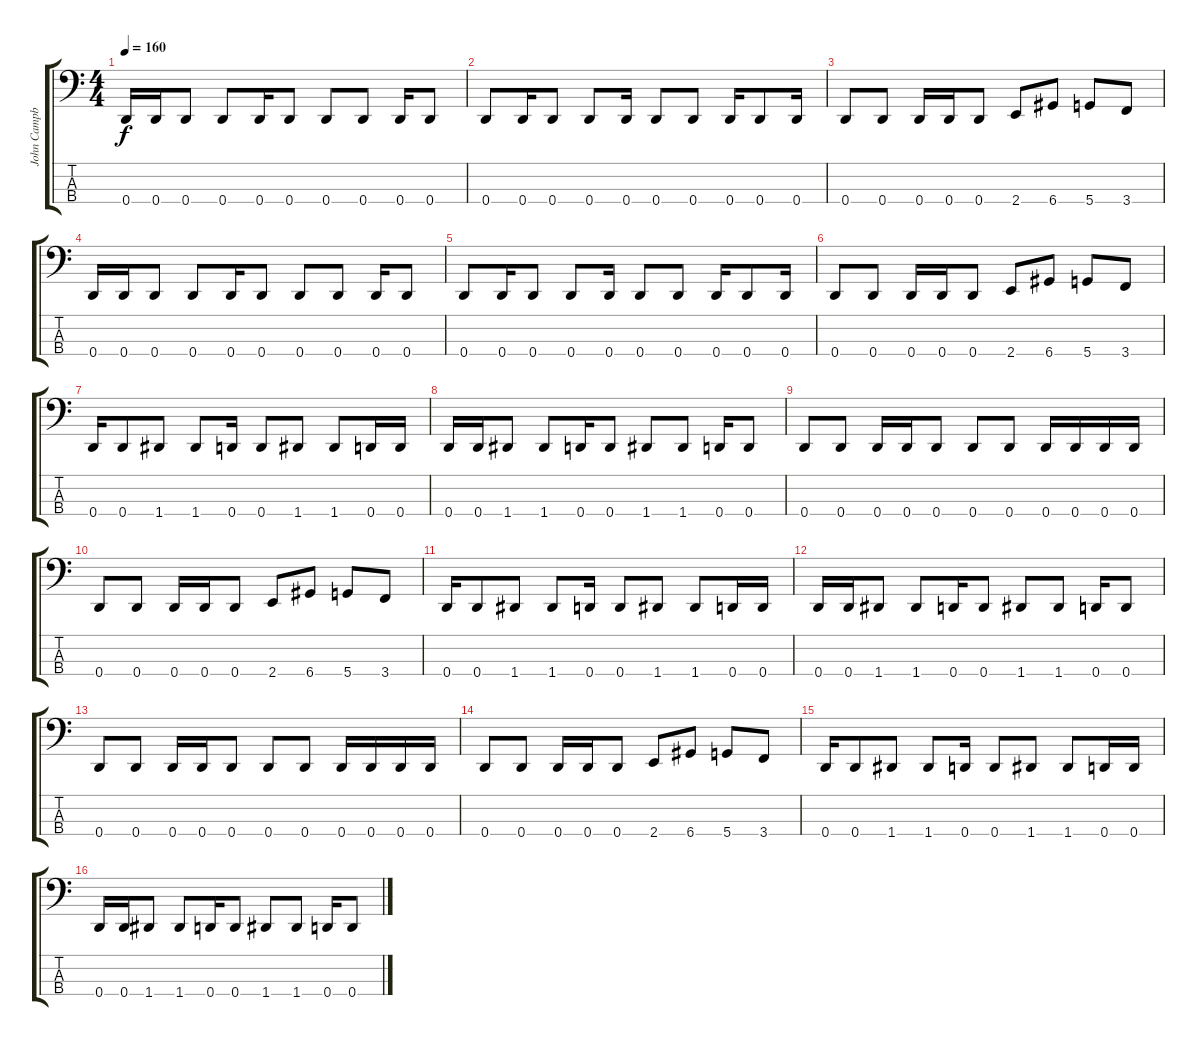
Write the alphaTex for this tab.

\track ("John Campbell" "John Campb") {instrument electricbasspick}
\staff {score tabs}
\tuning (G2 D2 A1 D1) {hide}
\ts (4 4)
\tempo 160
\clef f4
\ks c
0.4.16{dy f} 0.4.16 0.4.8 0.4.8 0.4.16 0.4.8 0.4.8 0.4.8 0.4.16 0.4.8 |
0.4.8 0.4.16 0.4.8 0.4.8 0.4.16 0.4.8 0.4.8 0.4.16 0.4.8 0.4.16 |
0.4.8 0.4.8 0.4.16 0.4.16 0.4.8 2.4.8 6.4.8 5.4.8 3.4.8 |
0.4.16 0.4.16 0.4.8 0.4.8 0.4.16 0.4.8 0.4.8 0.4.8 0.4.16 0.4.8 |
0.4.8 0.4.16 0.4.8 0.4.8 0.4.16 0.4.8 0.4.8 0.4.16 0.4.8 0.4.16 |
0.4.8 0.4.8 0.4.16 0.4.16 0.4.8 2.4.8 6.4.8 5.4.8 3.4.8 |
0.4.16 0.4.8 1.4.8 1.4.8 0.4.16 0.4.8 1.4.8 1.4.8 0.4.16 0.4.16 |
0.4.16 0.4.16 1.4.8 1.4.8 0.4.16 0.4.8 1.4.8 1.4.8 0.4.16 0.4.8 |
0.4.8 0.4.8 0.4.16 0.4.16 0.4.8 0.4.8 0.4.8 0.4.16 0.4.16 0.4.16 0.4.16 |
0.4.8 0.4.8 0.4.16 0.4.16 0.4.8 2.4.8 6.4.8 5.4.8 3.4.8 |
0.4.16 0.4.8 1.4.8 1.4.8 0.4.16 0.4.8 1.4.8 1.4.8 0.4.16 0.4.16 |
0.4.16 0.4.16 1.4.8 1.4.8 0.4.16 0.4.8 1.4.8 1.4.8 0.4.16 0.4.8 |
0.4.8 0.4.8 0.4.16 0.4.16 0.4.8 0.4.8 0.4.8 0.4.16 0.4.16 0.4.16 0.4.16 |
0.4.8 0.4.8 0.4.16 0.4.16 0.4.8 2.4.8 6.4.8 5.4.8 3.4.8 |
0.4.16 0.4.8 1.4.8 1.4.8 0.4.16 0.4.8 1.4.8 1.4.8 0.4.16 0.4.16 |
0.4.16 0.4.16 1.4.8 1.4.8 0.4.16 0.4.8 1.4.8 1.4.8 0.4.16 0.4.8
